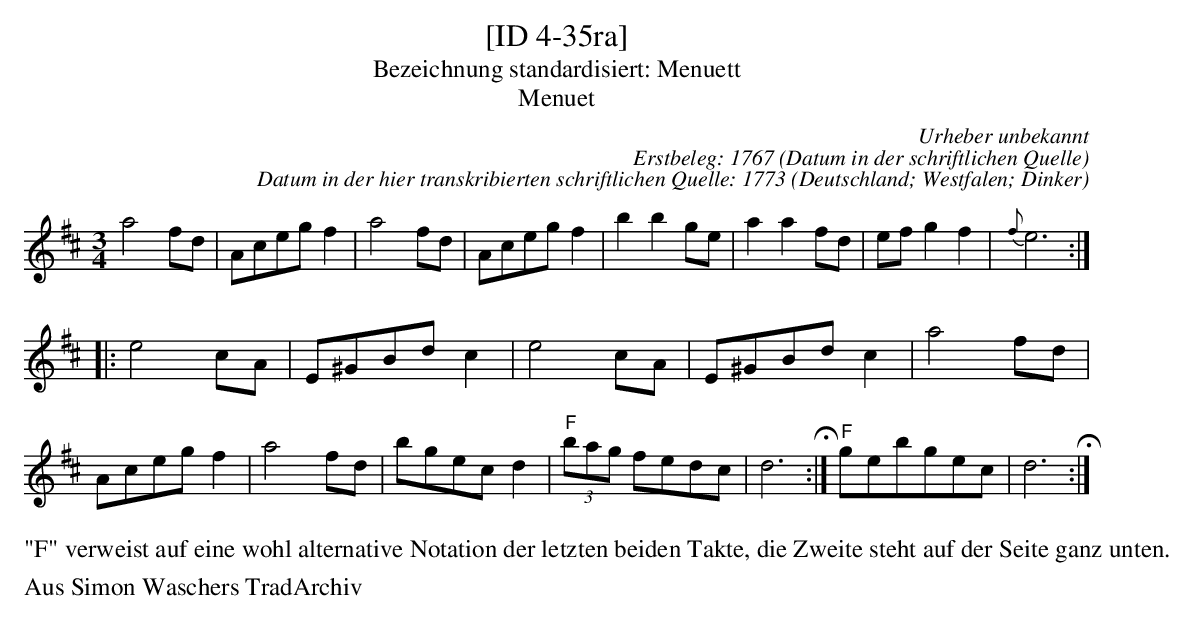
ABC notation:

X:1
T:[ID 4-35ra]
T:Bezeichnung standardisiert: Menuett
T:Menuet
C:Urheber unbekannt
C:Erstbeleg: 1767 (Datum in der schriftlichen Quelle)
C:Datum in der hier transkribierten schriftlichen Quelle: 1773
O:Deutschland; Westfalen; Dinker
L:1/8
M:3/4
K:D
a4fd | Acegf2 | a4fd | Acegf2 | b2b2ge | a2a2fd | efg2f2 | {f}e6 ::
e4cA | E^GBdc2 | e4cA | E^GBdc2 | a4fd | Acegf2 | a4fd | bgecd2 | "^F"(3bag fedc | d6 H:| "^F"gebgec | d6 H:|
